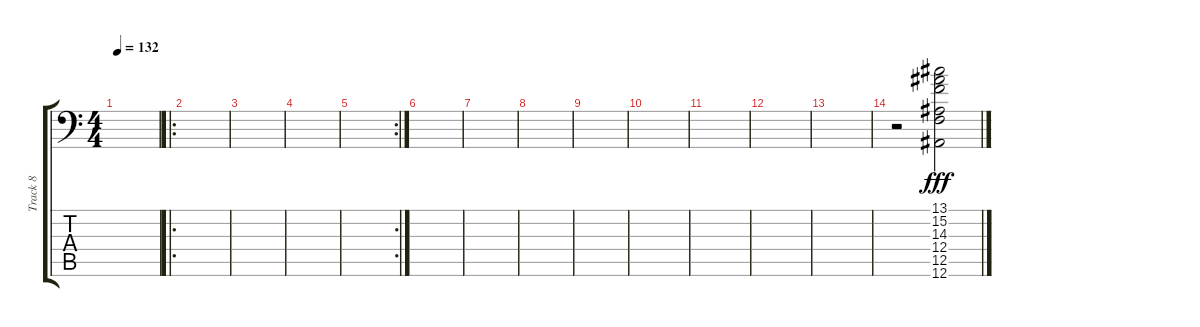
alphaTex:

\track ("Track 8" "Track 8") {instrument vibraphone}
\staff {score tabs}
\tuning (C4 G3 Eb3 Bb2 F2 Bb1) {hide}
\ts (4 4)
\tempo 132
\clef f4
\ks c
|
\ro
|
|
|
\rc 2
|
|
|
|
|
|
|
|
|
r.2 (13.1 15.2 14.3 12.4 12.5 12.6).2{dy fff instrument reversecymbal}
